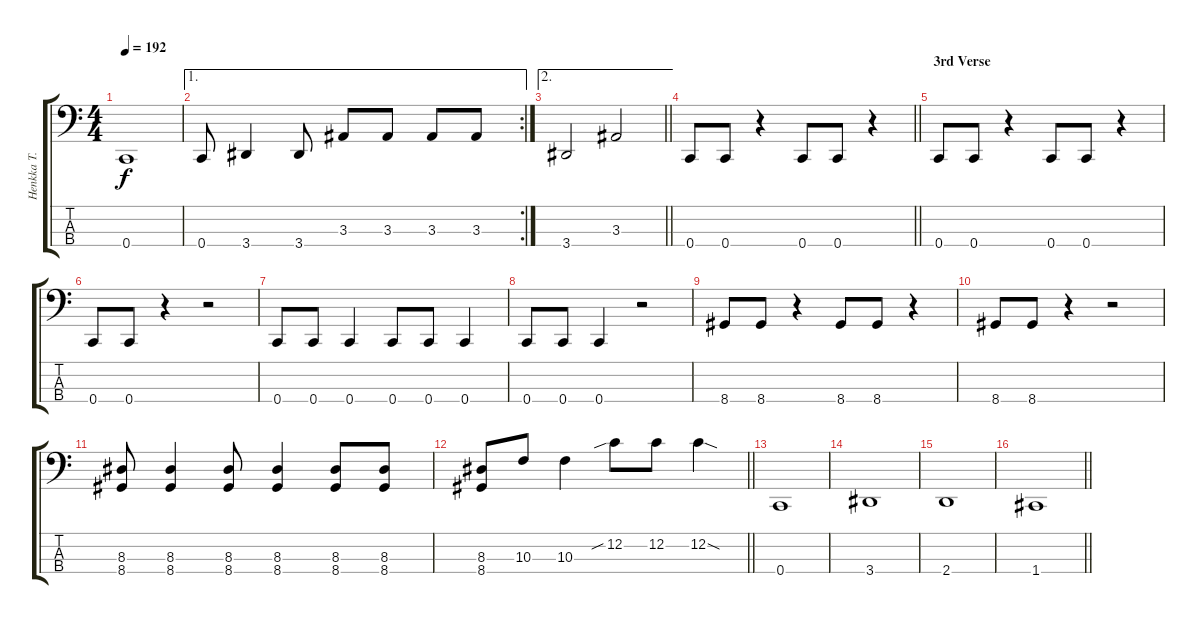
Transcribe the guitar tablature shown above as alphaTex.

\track ("Henkka T. Blacksmith" "Henkka T. ") {instrument electricbasspick}
\staff {score tabs}
\tuning (F2 C2 G1 C1) {hide}
\ts (4 4)
\tempo 192
\clef f4
\ks c
0.4.1{dy f} |
\ae 1
\rc 2
0.4.8 3.4.4 3.4.8 3.3.8 3.3.8 3.3.8 3.3.8 |
\ae 2
\barLineRight lightlight
3.4.2 3.3.2 |
\barLineRight lightlight
0.4.8 0.4.8 r.4 0.4.8 0.4.8 r.4 |
\section ("" "3rd Verse")
0.4.8 0.4.8 r.4 0.4.8 0.4.8 r.4 |
0.4.8 0.4.8 r.4 r.2 |
0.4.8 0.4.8 0.4.4 0.4.8 0.4.8 0.4.4 |
0.4.8 0.4.8 0.4.4 r.2 |
8.4.8 8.4.8 r.4 8.4.8 8.4.8 r.4 |
8.4.8 8.4.8 r.4 r.2 |
(8.3 8.4).8 (8.3 8.4).4 (8.3 8.4).8 (8.3 8.4).4 (8.3 8.4).8 (8.3 8.4).8 |
\barLineRight lightlight
(8.3 8.4).8 10.3.8 10.3.4 12.2{sib}.8 12.2.8 12.2{sod}.4 |
0.4.1 |
3.4.1 |
2.4.1 |
\barLineRight lightlight
1.4.1
